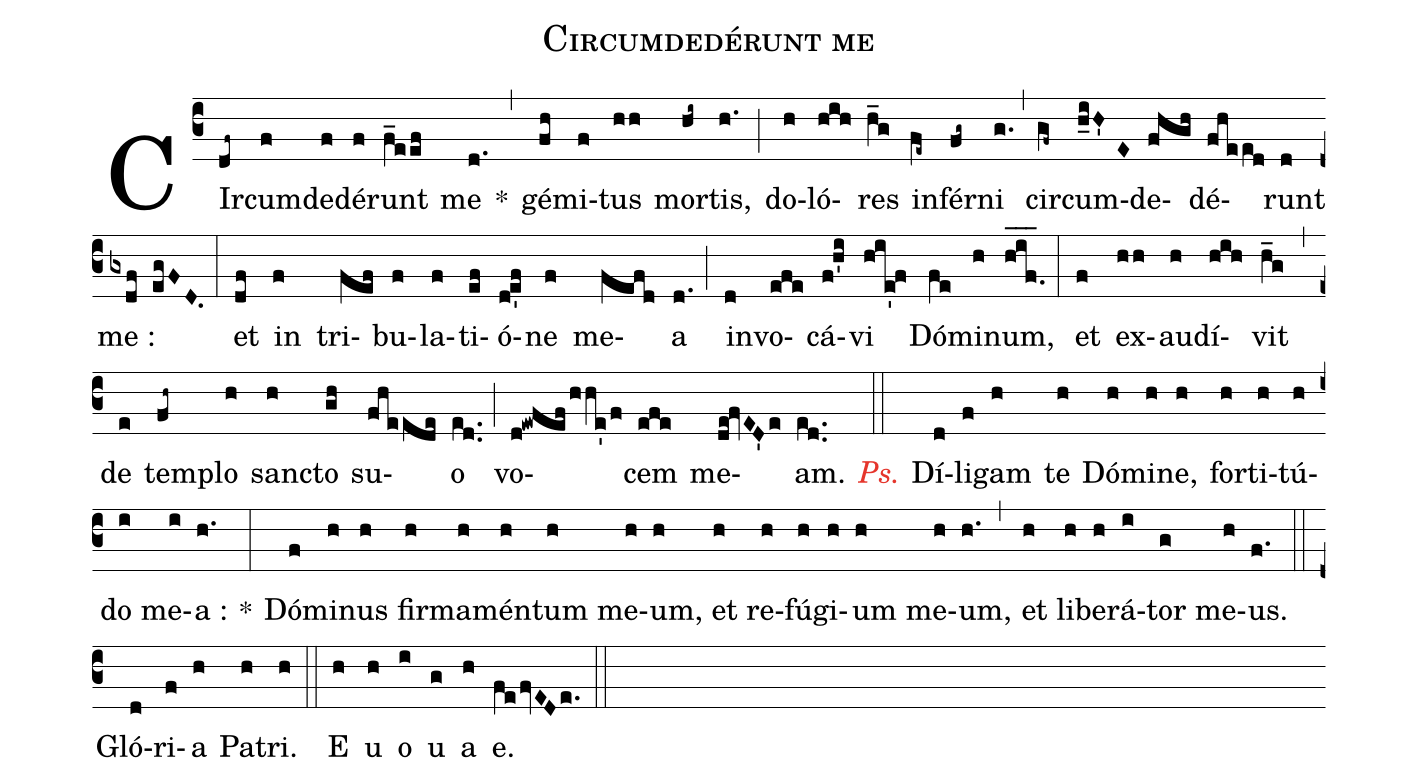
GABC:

name:Circumdedérunt me;
%%
(c3) CIr(df~)cum(f)de(f)dé(f)runt(f_eef) me(d.) *(,)
gé(fh)mi(f)tus(hh) mor(hi~)tis,(h.) (;)
do(h)ló(hih)res(h_g) in(fe~)fér(fg~)ni(g.) (,)
cir(gf~)cum(h_iH'E)de(fhgh)dé(fheed)runt(d) me :(gxdf egFD.) (:)
et(df) in(f) tri(fef)bu(f)la(f)ti(ef)ó(d!e'f)ne(f) me(fefd)a(d.) (;)
in(d)vo(efe)cá(f!h'i)vi(hie'!f) Dó(fe)mi(h)num,(hif.___) (:)
et(f) ex(hh)au(h)dí(hih)vit(h_g) (,)
de(e) tem(fh~)plo(h) san(h)cto(gh) su(fheede)o(ed..) (;)
vo(d!ewfef/hhe'/f)cem(efe) me(de!fvED'e)am.(ed..) (::)

<c><i>Ps.</i></c> Dí(d)li(f)gam(h) te(h) Dó(h)mi(h)ne,(h) for(h)ti(h)tú(h)do(i) me(i)a :(h.) *(:)
Dó(f)mi(h)nus(h) fir(h)ma(h)mén(h)tum(h) me(h)um,(h) et(h) re(h)fú(h)gi(h)um(h) me(h)um,(h.) (,)
et(h) li(h)be(h)rá(i)tor(g) me(h)us.(f.) (::)

Gló(d)ri(f)a(h) Pa(h)tri.(h) (::)
<eu>E(h) u(h) o(i) u(g) a(h) e.</eu>(fefvEDe.) (::)
